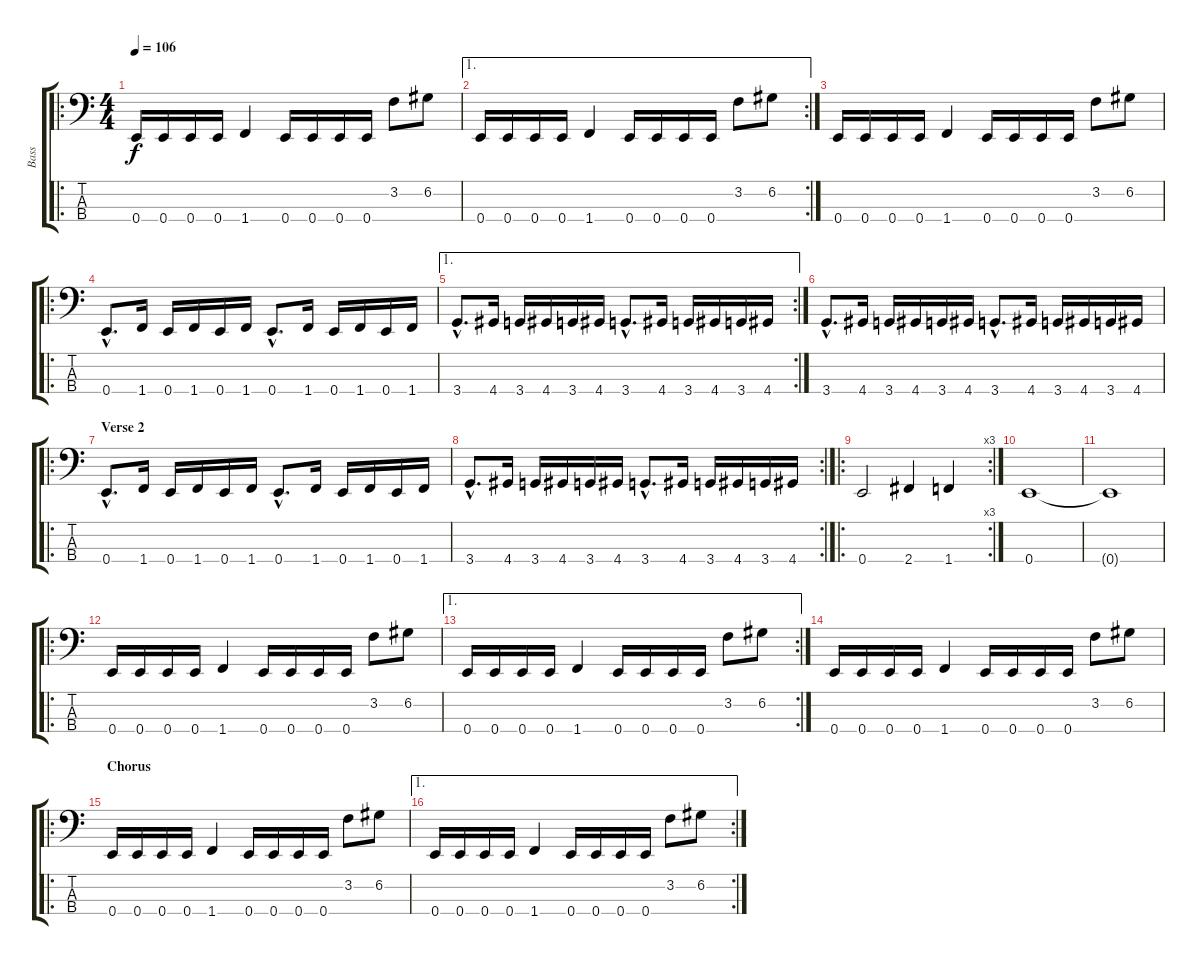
\track ("Bass" "Bass") {instrument electricbassfinger}
\staff {score tabs}
\tuning (G2 D2 A1 E1) {hide}
\ro
\ts (4 4)
\tempo 106
\clef f4
\ks c
0.4.16{dy f} 0.4.16 0.4.16 0.4.16 1.4.4 0.4.16 0.4.16 0.4.16 0.4.16 3.2.8 6.2.8 |
\ae 1
\rc 2
0.4.16 0.4.16 0.4.16 0.4.16 1.4.4 0.4.16 0.4.16 0.4.16 0.4.16 3.2.8 6.2.8 |
0.4.16 0.4.16 0.4.16 0.4.16 1.4.4 0.4.16 0.4.16 0.4.16 0.4.16 3.2.8 6.2.8 |
\ro
0.4{hac}.8{d} 1.4.16 0.4.16 1.4.16 0.4.16 1.4.16 0.4{hac}.8{d} 1.4.16 0.4.16 1.4.16 0.4.16 1.4.16 |
\ae 1
\rc 2
3.4{hac}.8{d} 4.4.16 3.4.16 4.4.16 3.4.16 4.4.16 3.4{hac}.8{d} 4.4.16 3.4.16 4.4.16 3.4.16 4.4.16 |
3.4{hac}.8{d} 4.4.16 3.4.16 4.4.16 3.4.16 4.4.16 3.4{hac}.8{d} 4.4.16 3.4.16 4.4.16 3.4.16 4.4.16 |
\ro
\section ("" "Verse 2")
0.4{hac}.8{d} 1.4.16 0.4.16 1.4.16 0.4.16 1.4.16 0.4{hac}.8{d} 1.4.16 0.4.16 1.4.16 0.4.16 1.4.16 |
\rc 2
3.4{hac}.8{d} 4.4.16 3.4.16 4.4.16 3.4.16 4.4.16 3.4{hac}.8{d} 4.4.16 3.4.16 4.4.16 3.4.16 4.4.16 |
\ro
\rc 3
0.4.2 2.4.4 1.4.4 |
0.4.1 |
0.4{t}.1 |
\ro
0.4.16 0.4.16 0.4.16 0.4.16 1.4.4 0.4.16 0.4.16 0.4.16 0.4.16 3.2.8 6.2.8 |
\ae 1
\rc 2
0.4.16 0.4.16 0.4.16 0.4.16 1.4.4 0.4.16 0.4.16 0.4.16 0.4.16 3.2.8 6.2.8 |
0.4.16 0.4.16 0.4.16 0.4.16 1.4.4 0.4.16 0.4.16 0.4.16 0.4.16 3.2.8 6.2.8 |
\ro
\section ("" "Chorus")
0.4.16 0.4.16 0.4.16 0.4.16 1.4.4 0.4.16 0.4.16 0.4.16 0.4.16 3.2.8 6.2.8 |
\ae 1
\rc 2
0.4.16 0.4.16 0.4.16 0.4.16 1.4.4 0.4.16 0.4.16 0.4.16 0.4.16 3.2.8 6.2.8
